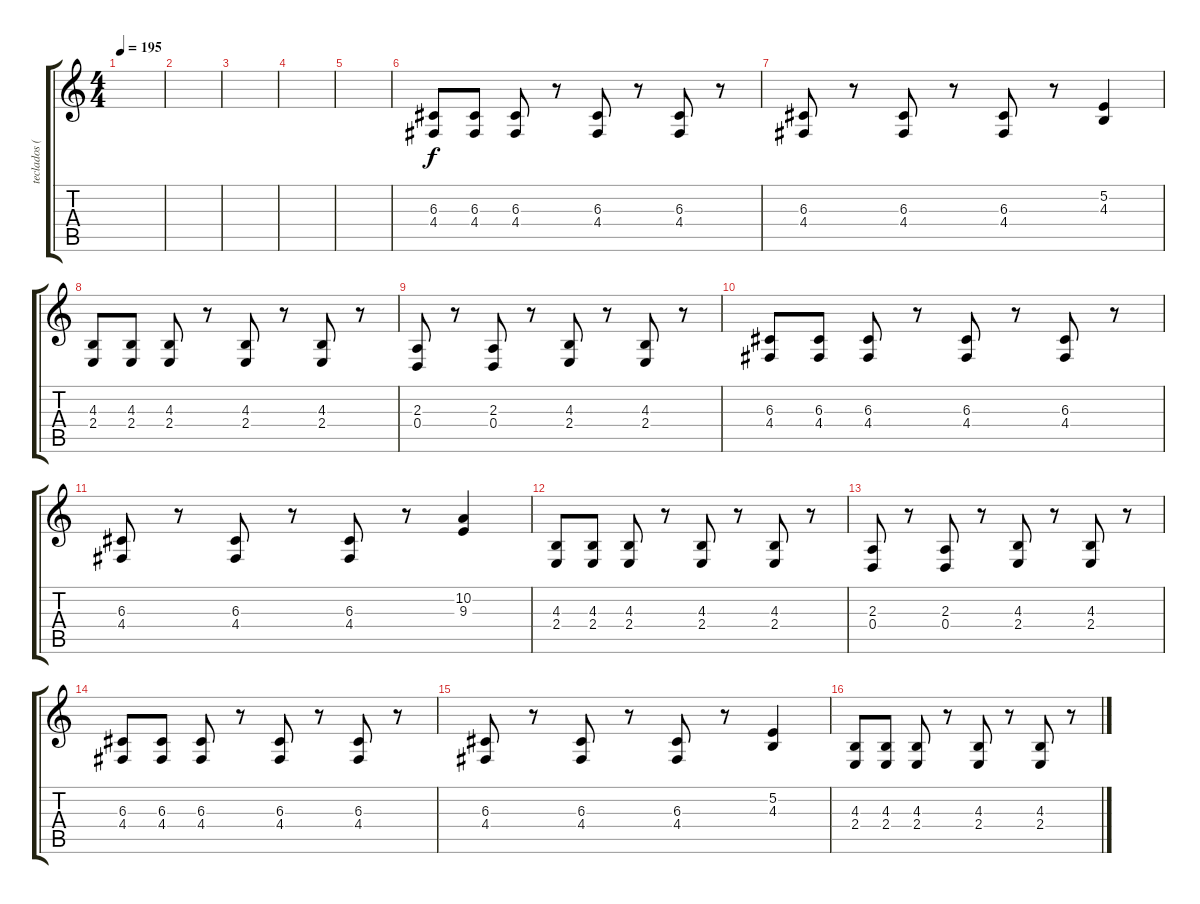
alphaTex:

\track ("teclados (lead 1)" "teclados (") {instrument lead8bassandlead}
\staff {score tabs}
\tuning (E4 B3 G3 D3 A2 E2) {hide}
\ts (4 4)
\tempo 195
\clef g2
\ks c
|
|
|
|
|
(6.3 4.4).8 (6.3 4.4).8 (6.3 4.4).8 r.8 (6.3 4.4).8 r.8 (6.3 4.4).8 r.8 |
(6.3 4.4).8 r.8 (6.3 4.4).8 r.8 (6.3 4.4).8 r.8 (5.2 4.3).4 |
(4.3 2.4).8 (4.3 2.4).8 (4.3 2.4).8 r.8 (4.3 2.4).8 r.8 (4.3 2.4).8 r.8 |
(2.3 0.4).8 r.8 (2.3 0.4).8 r.8 (4.3 2.4).8 r.8 (4.3 2.4).8 r.8 |
(6.3 4.4).8 (6.3 4.4).8 (6.3 4.4).8 r.8 (6.3 4.4).8 r.8 (6.3 4.4).8 r.8 |
(6.3 4.4).8 r.8 (6.3 4.4).8 r.8 (6.3 4.4).8 r.8 (10.2 9.3).4 |
(4.3 2.4).8 (4.3 2.4).8 (4.3 2.4).8 r.8 (4.3 2.4).8 r.8 (4.3 2.4).8 r.8 |
(2.3 0.4).8 r.8 (2.3 0.4).8 r.8 (4.3 2.4).8 r.8 (4.3 2.4).8 r.8 |
(6.3 4.4).8 (6.3 4.4).8 (6.3 4.4).8 r.8 (6.3 4.4).8 r.8 (6.3 4.4).8 r.8 |
(6.3 4.4).8 r.8 (6.3 4.4).8 r.8 (6.3 4.4).8 r.8 (5.2 4.3).4 |
(4.3 2.4).8 (4.3 2.4).8 (4.3 2.4).8 r.8 (4.3 2.4).8 r.8 (4.3 2.4).8 r.8
